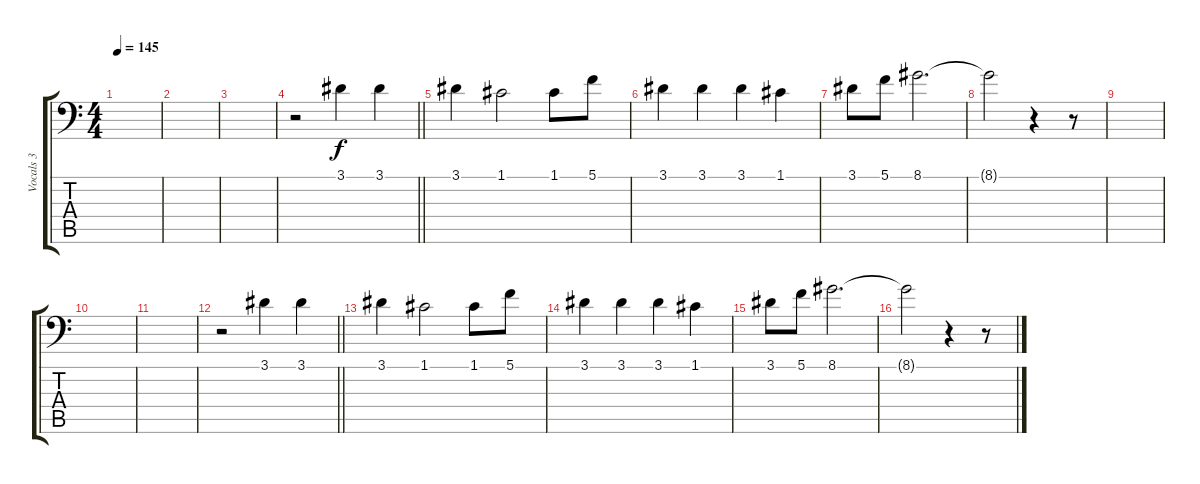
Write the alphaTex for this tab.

\track ("Vocals 3" "Vocals 3") {instrument lead2sawtooth}
\staff {score tabs}
\tuning (C4 G3 Eb3 Bb2 F2 Bb1) {hide}
\ts (4 4)
\tempo 145
\clef f4
\ks c
|
|
|
\barLineRight lightlight
r.2 3.1.4 3.1.4 |
\section ("" "")
3.1.4 1.1.2 1.1.8 5.1.8 |
3.1.4 3.1.4 3.1.4 1.1.4 |
3.1.8 5.1.8 8.1.2{d} |
8.1{t}.2 r.4 r.8 |
|
|
|
\barLineRight lightlight
r.2 3.1.4 3.1.4 |
3.1.4 1.1.2 1.1.8 5.1.8 |
3.1.4 3.1.4 3.1.4 1.1.4 |
3.1.8 5.1.8 8.1.2{d} |
8.1{t}.2 r.4 r.8
